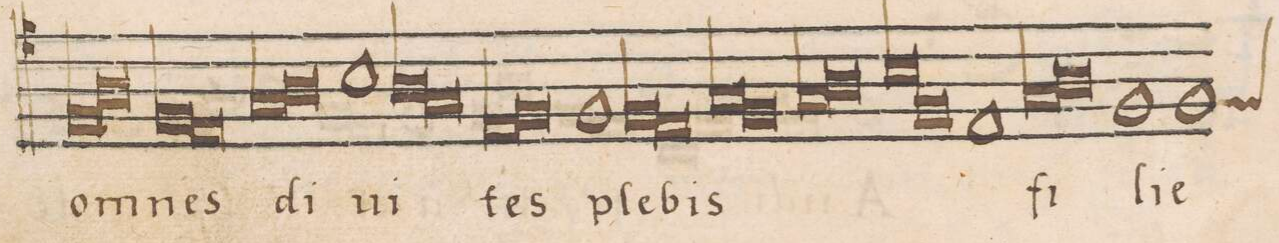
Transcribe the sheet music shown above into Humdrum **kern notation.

**kern	**text
*I"TENOR	*
*clefC5	*
*k[]	*
*met(C|)	*
*M2/1	*
1D	om-
=43-	=43-
1F	.
*Xlig	*
*lig	*
1D	-nes
=44-	=44-
1C	.
*Xlig	*
*lig	*
1E	di-
=45-	=45-
1F	.
*Xlig	*
1G	-ui-
=46-	=46-
*lig	*
1F	.
1E	.
*Xlig	*
=47-	=47-
*lig	*
1C	-tes
1D	.
*Xlig	*
=48-	=48-
1D	ple-
*lig	*
1D	-bis
=49-	=49-
1C	.
*Xlig	*
*lig	*
1E	.
=50-	=50-
1D	.
*Xlig	*
*lig	*
1E	.
=51-	=51-
1F	.
*Xlig	*
*lig	*
1G	.
=52-	=52-
1D	.
*Xlig	*
1C	.
=53-	=53-
*lig	*
1E	fi-
1F	.
*Xlig	*
=54-	=54-
1D	-li-
*custos:D	*
1D	-e
=55-	=55-
*lig	*
*-	*-
